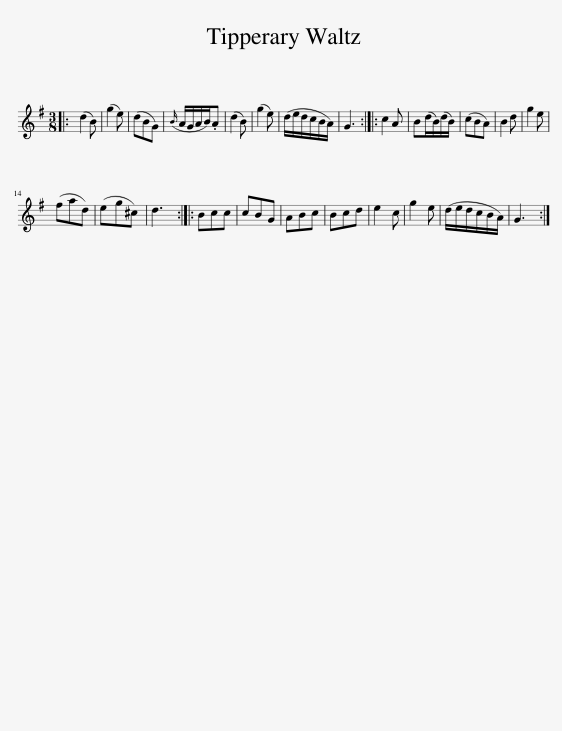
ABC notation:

X:1
L:1/8
M:3/8
I:linebreak $
K:G
V:1 treble
V:1
|: (d2 B) | (g2 e) | (dBG) |({B} A/G/A/B/).A | (d2 B) | %5
 (g2 e) | (d/e/d/c/B/A/) | G3 :: c2 A | B(d/B/)(d/B/) | %10
 (cBA) | B2 d | g2 e |$ (fad) | (eg^c) | %15
 d3 :: Bcc | cBG | ABc | Bcd | %20
 e2 c | g2 e | (d/e/d/c/B/A/) | G3 :| %24
